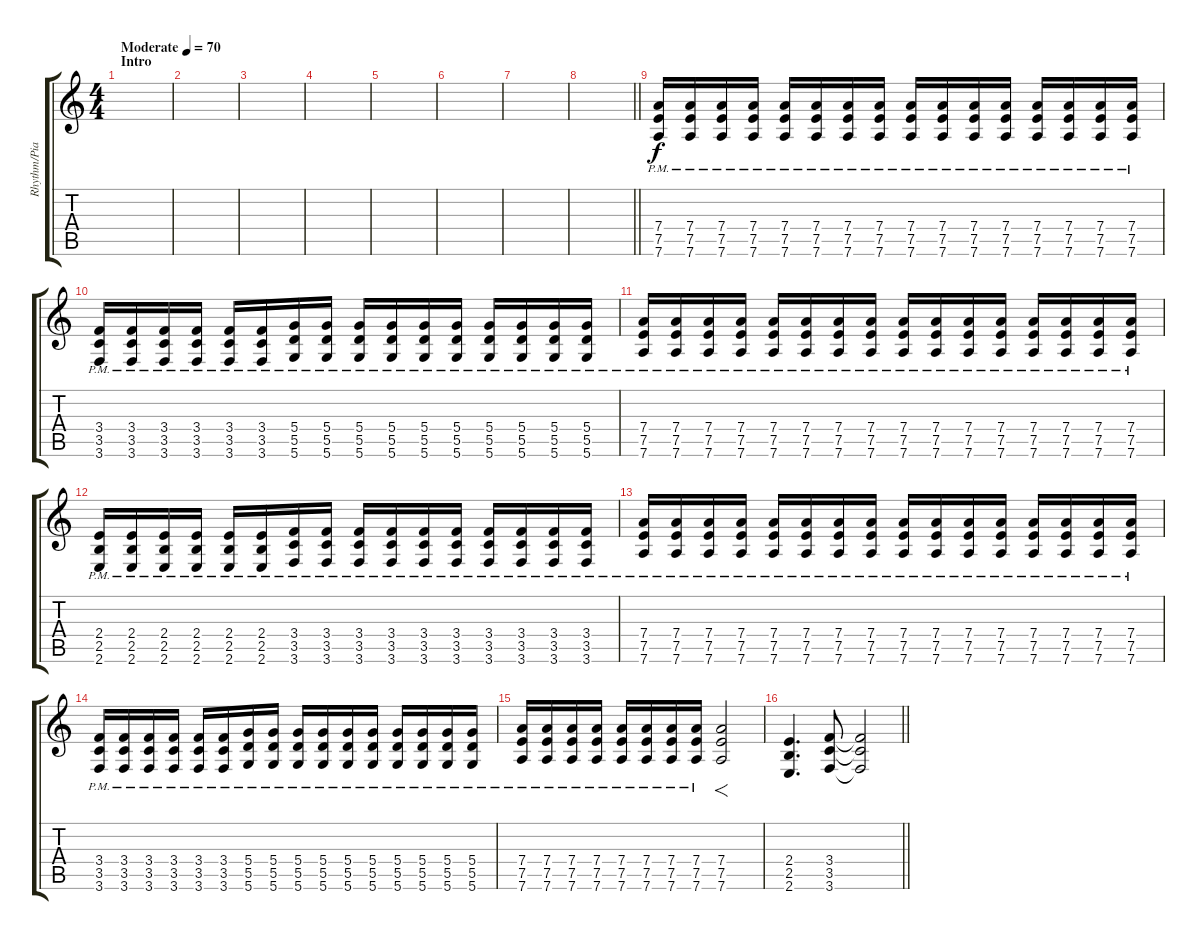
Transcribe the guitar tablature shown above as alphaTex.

\track ("Rhythm/Piano R" "Rhythm/Pia") {instrument overdrivenguitar}
\staff {score tabs}
\tuning (E4 B3 G3 D3 A2 D2) {hide}
\ts (4 4)
\section ("" "Intro")
\tempo (70 "Moderate")
\clef g2
\ks c
|
|
|
|
|
|
|
\barLineRight lightlight
|
(7.4{pm} 7.5{pm} 7.6{pm}).16 (7.4{pm} 7.5{pm} 7.6{pm}).16 (7.4{pm} 7.5{pm} 7.6{pm}).16 (7.4{pm} 7.5{pm} 7.6{pm}).16 (7.4{pm} 7.5{pm} 7.6{pm}).16 (7.4{pm} 7.5{pm} 7.6{pm}).16 (7.4{pm} 7.5{pm} 7.6{pm}).16 (7.4{pm} 7.5{pm} 7.6{pm}).16 (7.4{pm} 7.5{pm} 7.6{pm}).16 (7.4{pm} 7.5{pm} 7.6{pm}).16 (7.4{pm} 7.5{pm} 7.6{pm}).16 (7.4{pm} 7.5{pm} 7.6{pm}).16 (7.4{pm} 7.5{pm} 7.6{pm}).16 (7.4{pm} 7.5{pm} 7.6{pm}).16 (7.4{pm} 7.5{pm} 7.6{pm}).16 (7.4{pm} 7.5{pm} 7.6{pm}).16 |
(3.4{pm} 3.5{pm} 3.6{pm}).16 (3.4{pm} 3.5{pm} 3.6{pm}).16 (3.4{pm} 3.5{pm} 3.6{pm}).16 (3.4{pm} 3.5{pm} 3.6{pm}).16 (3.4{pm} 3.5{pm} 3.6{pm}).16 (3.4{pm} 3.5{pm} 3.6{pm}).16 (5.4{pm} 5.5{pm} 5.6{pm}).16 (5.4{pm} 5.5{pm} 5.6{pm}).16 (5.4{pm} 5.5{pm} 5.6{pm}).16 (5.4{pm} 5.5{pm} 5.6{pm}).16 (5.4{pm} 5.5{pm} 5.6{pm}).16 (5.4{pm} 5.5{pm} 5.6{pm}).16 (5.4{pm} 5.5{pm} 5.6{pm}).16 (5.4{pm} 5.5{pm} 5.6{pm}).16 (5.4{pm} 5.5{pm} 5.6{pm}).16 (5.4{pm} 5.5{pm} 5.6{pm}).16 |
(7.4{pm} 7.5{pm} 7.6{pm}).16 (7.4{pm} 7.5{pm} 7.6{pm}).16 (7.4{pm} 7.5{pm} 7.6{pm}).16 (7.4{pm} 7.5{pm} 7.6{pm}).16 (7.4{pm} 7.5{pm} 7.6{pm}).16 (7.4{pm} 7.5{pm} 7.6{pm}).16 (7.4{pm} 7.5{pm} 7.6{pm}).16 (7.4{pm} 7.5{pm} 7.6{pm}).16 (7.4{pm} 7.5{pm} 7.6{pm}).16 (7.4{pm} 7.5{pm} 7.6{pm}).16 (7.4{pm} 7.5{pm} 7.6{pm}).16 (7.4{pm} 7.5{pm} 7.6{pm}).16 (7.4{pm} 7.5{pm} 7.6{pm}).16 (7.4{pm} 7.5{pm} 7.6{pm}).16 (7.4{pm} 7.5{pm} 7.6{pm}).16 (7.4{pm} 7.5{pm} 7.6{pm}).16 |
(2.4{pm} 2.5{pm} 2.6{pm}).16 (2.4{pm} 2.5{pm} 2.6{pm}).16 (2.4{pm} 2.5{pm} 2.6{pm}).16 (2.4{pm} 2.5{pm} 2.6{pm}).16 (2.4{pm} 2.5{pm} 2.6{pm}).16 (2.4{pm} 2.5{pm} 2.6{pm}).16 (3.4{pm} 3.5{pm} 3.6{pm}).16 (3.4{pm} 3.5{pm} 3.6{pm}).16 (3.4{pm} 3.5{pm} 3.6{pm}).16 (3.4{pm} 3.5{pm} 3.6{pm}).16 (3.4{pm} 3.5{pm} 3.6{pm}).16 (3.4{pm} 3.5{pm} 3.6{pm}).16 (3.4{pm} 3.5{pm} 3.6{pm}).16 (3.4{pm} 3.5{pm} 3.6{pm}).16 (3.4{pm} 3.5{pm} 3.6{pm}).16 (3.4{pm} 3.5{pm} 3.6{pm}).16 |
(7.4{pm} 7.5{pm} 7.6{pm}).16 (7.4{pm} 7.5{pm} 7.6{pm}).16 (7.4{pm} 7.5{pm} 7.6{pm}).16 (7.4{pm} 7.5{pm} 7.6{pm}).16 (7.4{pm} 7.5{pm} 7.6{pm}).16 (7.4{pm} 7.5{pm} 7.6{pm}).16 (7.4{pm} 7.5{pm} 7.6{pm}).16 (7.4{pm} 7.5{pm} 7.6{pm}).16 (7.4{pm} 7.5{pm} 7.6{pm}).16 (7.4{pm} 7.5{pm} 7.6{pm}).16 (7.4{pm} 7.5{pm} 7.6{pm}).16 (7.4{pm} 7.5{pm} 7.6{pm}).16 (7.4{pm} 7.5{pm} 7.6{pm}).16 (7.4{pm} 7.5{pm} 7.6{pm}).16 (7.4{pm} 7.5{pm} 7.6{pm}).16 (7.4{pm} 7.5{pm} 7.6{pm}).16 |
(3.4{pm} 3.5{pm} 3.6{pm}).16 (3.4{pm} 3.5{pm} 3.6{pm}).16 (3.4{pm} 3.5{pm} 3.6{pm}).16 (3.4{pm} 3.5{pm} 3.6{pm}).16 (3.4{pm} 3.5{pm} 3.6{pm}).16 (3.4{pm} 3.5{pm} 3.6{pm}).16 (5.4{pm} 5.5{pm} 5.6{pm}).16 (5.4{pm} 5.5{pm} 5.6{pm}).16 (5.4{pm} 5.5{pm} 5.6{pm}).16 (5.4{pm} 5.5{pm} 5.6{pm}).16 (5.4{pm} 5.5{pm} 5.6{pm}).16 (5.4{pm} 5.5{pm} 5.6{pm}).16 (5.4{pm} 5.5{pm} 5.6{pm}).16 (5.4{pm} 5.5{pm} 5.6{pm}).16 (5.4{pm} 5.5{pm} 5.6{pm}).16 (5.4{pm} 5.5{pm} 5.6{pm}).16 |
(7.4{pm} 7.5{pm} 7.6{pm}).16 (7.4{pm} 7.5{pm} 7.6{pm}).16 (7.4{pm} 7.5{pm} 7.6{pm}).16 (7.4{pm} 7.5{pm} 7.6{pm}).16 (7.4{pm} 7.5{pm} 7.6{pm}).16 (7.4{pm} 7.5{pm} 7.6{pm}).16 (7.4{pm} 7.5{pm} 7.6{pm}).16 (7.4{pm} 7.5{pm} 7.6{pm}).16 (7.4 7.5 7.6).2{f} |
\barLineRight lightlight
(2.4 2.5 2.6).4{d} (3.4 3.5 3.6).8 (3.4{t} 3.5{t} 3.6{t}).2
